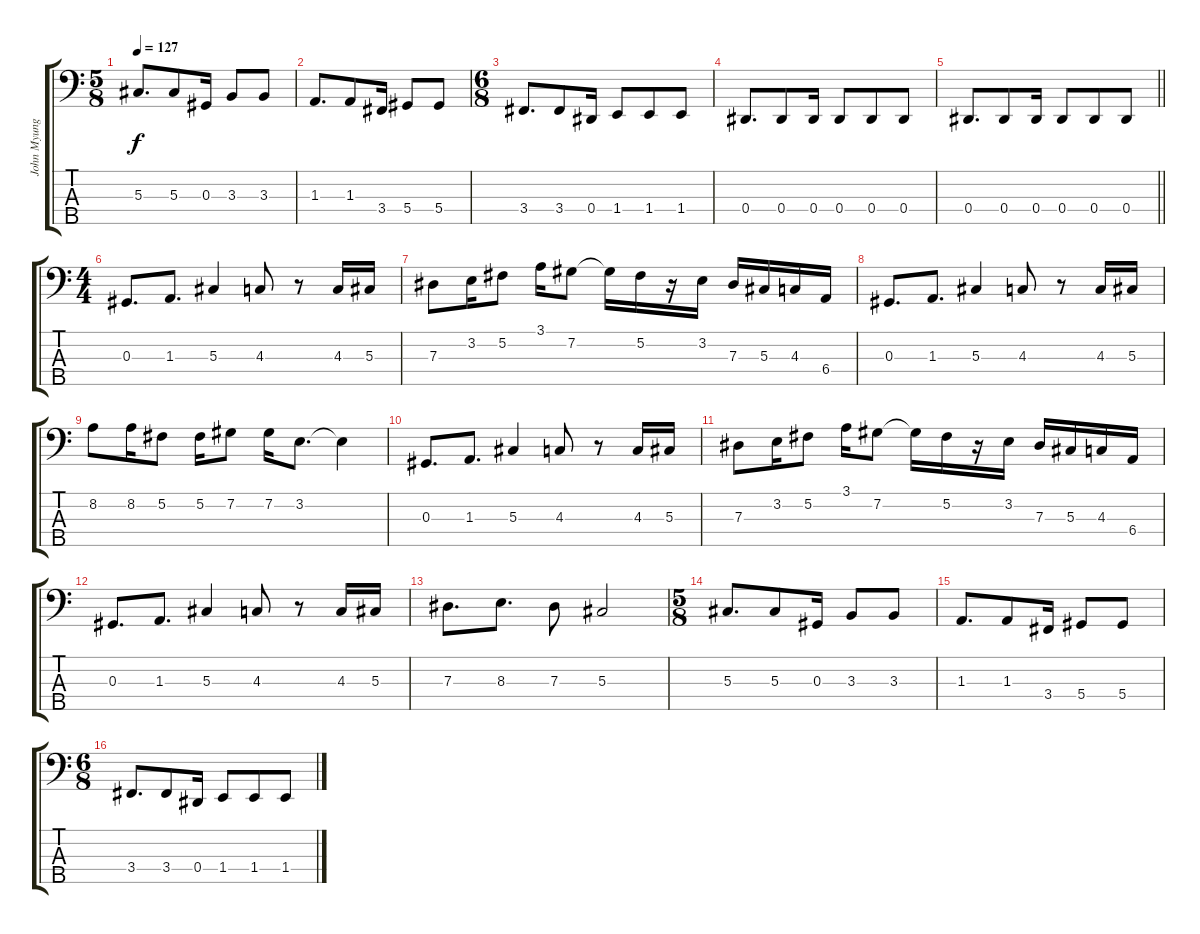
\track ("John Myung" "John Myung") {instrument electricbassfinger}
\staff {score tabs}
\tuning (Gb2 Db2 Ab1 Eb1 Bb0) {hide}
\ts (5 8)
\tempo 127
\clef f4
\ks c
5.3.8{d dy f} 5.3.8 0.3.16 3.3.8 3.3.8 |
1.3.8{d} 1.3.8 3.4.16 5.4.8 5.4.8 |
\ts (6 8)
3.4.8{d} 3.4.8 0.4.16 1.4.8 1.4.8 1.4.8 |
0.4.8{d} 0.4.8 0.4.16 0.4.8 0.4.8 0.4.8 |
\barLineRight lightlight
0.4.8{d} 0.4.8 0.4.16 0.4.8 0.4.8 0.4.8 |
\ts (4 4)
0.3.8{d} 1.3.8{d} 5.3.4 4.3.8 r.8 4.3.16 5.3.16 |
7.3.8 3.2.16 5.2.8 3.1.16 7.2.8 7.2{t}.16 5.2.16 r.16 3.2.16 7.3.16 5.3.16 4.3.16 6.4.16 |
0.3.8{d} 1.3.8{d} 5.3.4 4.3.8 r.8 4.3.16 5.3.16 |
8.2.8 8.2.16 5.2.8 5.2.16 7.2.8 7.2.16 3.2.8{d} 3.2{t}.4 |
0.3.8{d} 1.3.8{d} 5.3.4 4.3.8 r.8 4.3.16 5.3.16 |
7.3.8 3.2.16 5.2.8 3.1.16 7.2.8 7.2{t}.16 5.2.16 r.16 3.2.16 7.3.16 5.3.16 4.3.16 6.4.16 |
0.3.8{d} 1.3.8{d} 5.3.4 4.3.8 r.8 4.3.16 5.3.16 |
7.3.8{d} 8.3.8{d} 7.3.8 5.3.2 |
\ts (5 8)
5.3.8{d} 5.3.8 0.3.16 3.3.8 3.3.8 |
1.3.8{d} 1.3.8 3.4.16 5.4.8 5.4.8 |
\ts (6 8)
3.4.8{d} 3.4.8 0.4.16 1.4.8 1.4.8 1.4.8
